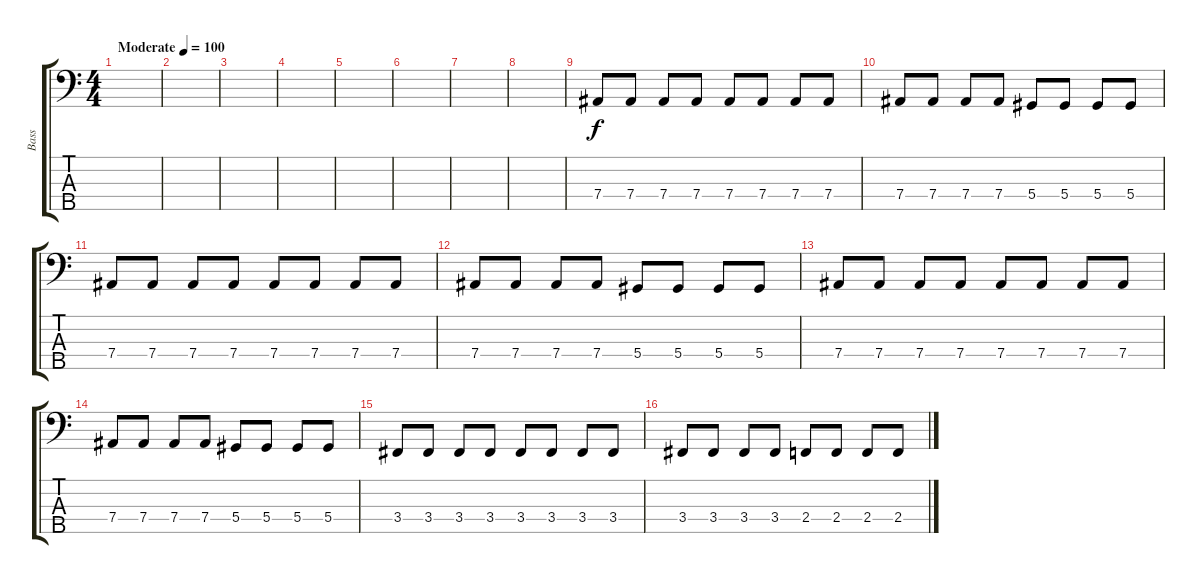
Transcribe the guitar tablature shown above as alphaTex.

\track ("Bass" "Bass") {instrument electricbassfinger}
\staff {score tabs}
\tuning (Gb2 Db2 Ab1 Eb1 Bb0) {hide}
\ts (4 4)
\tempo (100 "Moderate")
\clef f4
\ks c
|
|
|
|
|
|
|
|
7.4.8 7.4.8 7.4.8 7.4.8 7.4.8 7.4.8 7.4.8 7.4.8 |
7.4.8 7.4.8 7.4.8 7.4.8 5.4.8 5.4.8 5.4.8 5.4.8 |
7.4.8 7.4.8 7.4.8 7.4.8 7.4.8 7.4.8 7.4.8 7.4.8 |
7.4.8 7.4.8 7.4.8 7.4.8 5.4.8 5.4.8 5.4.8 5.4.8 |
7.4.8 7.4.8 7.4.8 7.4.8 7.4.8 7.4.8 7.4.8 7.4.8 |
7.4.8 7.4.8 7.4.8 7.4.8 5.4.8 5.4.8 5.4.8 5.4.8 |
3.4.8 3.4.8 3.4.8 3.4.8 3.4.8 3.4.8 3.4.8 3.4.8 |
3.4.8 3.4.8 3.4.8 3.4.8 2.4.8 2.4.8 2.4.8 2.4.8
